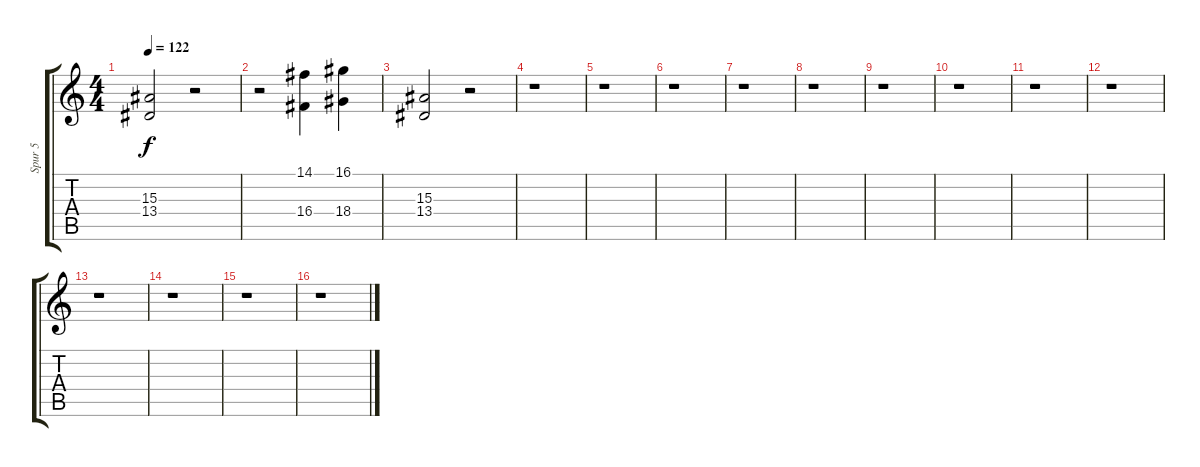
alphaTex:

\track ("Spur 5" "Spur 5") {instrument stringensemble2}
\staff {score tabs}
\tuning (E4 B3 G3 D3 A2 E2) {hide}
\ts (4 4)
\tempo 122
\clef g2
\ks c
(15.3 13.4).2{dy f} r.2 |
r.2 (14.1 16.4).4 (16.1 18.4).4 |
(15.3 13.4).2 r.2 |
r.1 |
r.1 |
r.1 |
r.1 |
r.1 |
r.1 |
r.1 |
r.1 |
r.1 |
r.1 |
r.1 |
r.1 |
r.1
